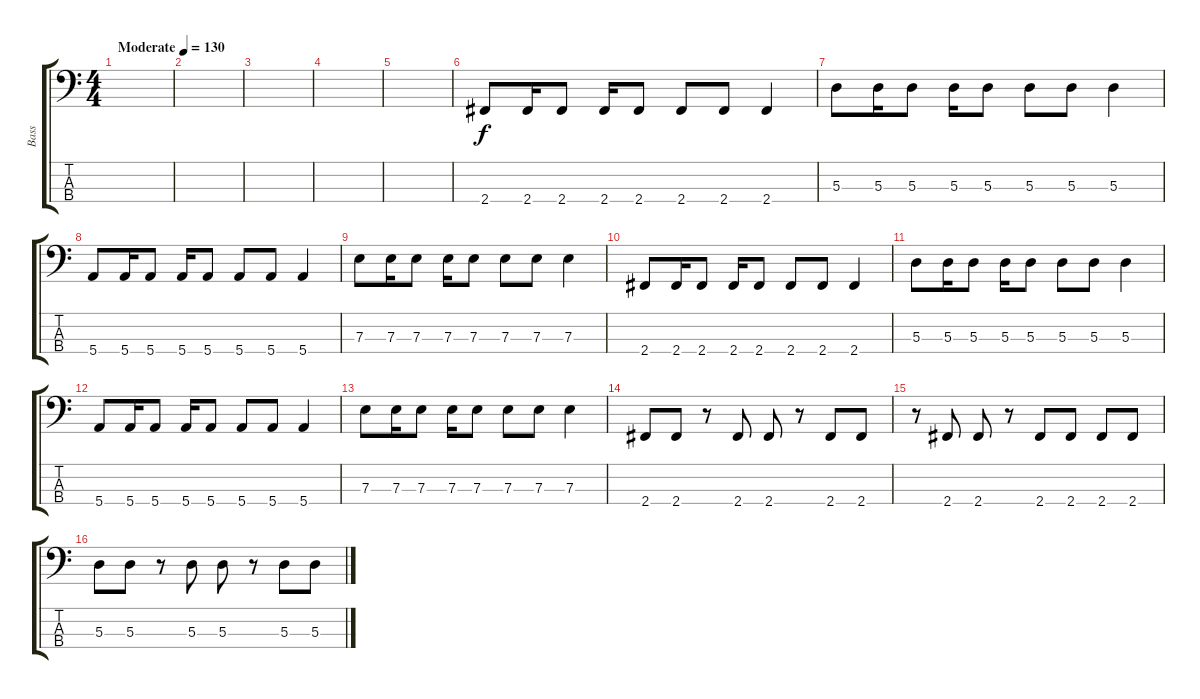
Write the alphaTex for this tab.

\track ("Bass" "Bass") {instrument electricbassfinger}
\staff {score tabs}
\tuning (G2 D2 A1 E1) {hide}
\ts (4 4)
\tempo (130 "Moderate")
\clef f4
\ks c
|
|
|
|
|
2.4.8 2.4.16 2.4.8 2.4.16 2.4.8 2.4.8 2.4.8 2.4.4 |
5.3.8 5.3.16 5.3.8 5.3.16 5.3.8 5.3.8 5.3.8 5.3.4 |
5.4.8 5.4.16 5.4.8 5.4.16 5.4.8 5.4.8 5.4.8 5.4.4 |
7.3.8 7.3.16 7.3.8 7.3.16 7.3.8 7.3.8 7.3.8 7.3.4 |
2.4.8 2.4.16 2.4.8 2.4.16 2.4.8 2.4.8 2.4.8 2.4.4 |
5.3.8 5.3.16 5.3.8 5.3.16 5.3.8 5.3.8 5.3.8 5.3.4 |
5.4.8 5.4.16 5.4.8 5.4.16 5.4.8 5.4.8 5.4.8 5.4.4 |
7.3.8 7.3.16 7.3.8 7.3.16 7.3.8 7.3.8 7.3.8 7.3.4 |
2.4.8 2.4.8 r.8 2.4.8 2.4.8 r.8 2.4.8 2.4.8 |
r.8 2.4.8 2.4.8 r.8 2.4.8 2.4.8 2.4.8 2.4.8 |
5.3.8 5.3.8 r.8 5.3.8 5.3.8 r.8 5.3.8 5.3.8
